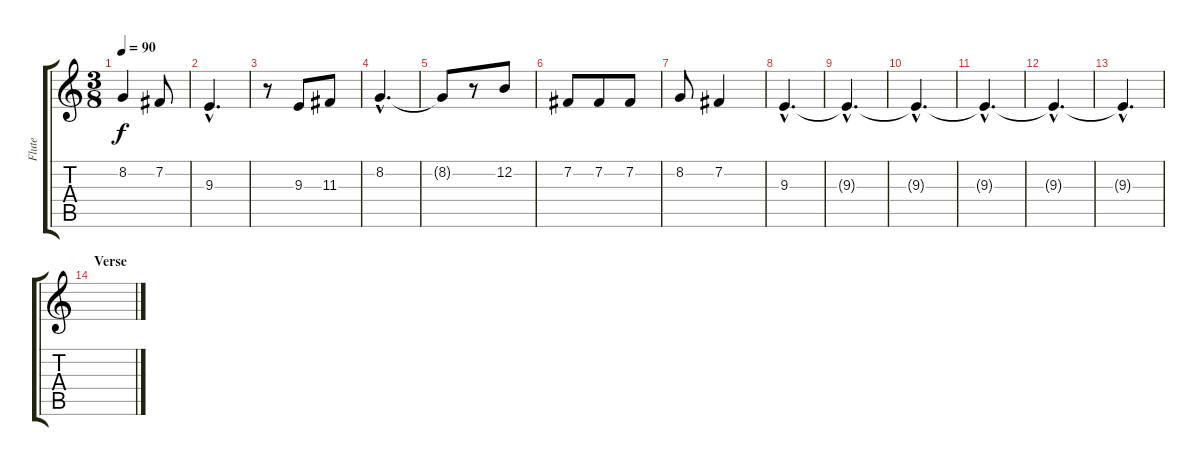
\track ("Flute" "Flute") {instrument flute}
\staff {score tabs}
\tuning (E4 B3 G3 D3 A2 E2) {hide}
\ts (3 8)
\tempo 90
\clef g2
\ks c
8.2.4{dy f} 7.2.8 |
9.3{hac}.4{d} |
r.8 9.3.8 11.3.8 |
8.2{hac}.4{d} |
8.2{t}.8 r.8 12.2.8 |
7.2.8 7.2.8 7.2.8 |
8.2.8 7.2.4 |
9.3{hac}.4{d volume 0} |
9.3{hac t}.4{d} |
9.3{hac t}.4{d} |
9.3{hac t}.4{d} |
9.3{hac t}.4{d} |
9.3{hac t}.4{d} |
\section ("" "Verse")
